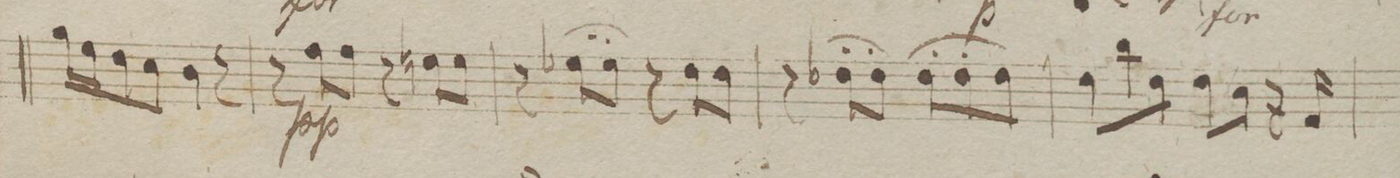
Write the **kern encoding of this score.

**kern	**dynam
*I"Violio 1mo	*
*clefG2	*
*k[b-e-]	*
*M6/8	*
16gg\LL	.
16ee-\J	.
8dd\	.
8cc\J	.
4b-\	.
8r	.
=59	=59
8r	.
8ff\L	pp
8ff\J	.
8r	.
8een\L	.
8ee\J	.
=60	=60
8r	.
(8ee-X\'L	.
8ee-\'J)	.
8r	.
8dd\L	.
8dd\J	.
=61	=61
8r	.
(8dd-X\'L	.
8dd-\'J)	.
(8dd-\'L	.
8dd-\'	.
8dd-\J)	.
=62	=62
8dd\L	.
8bb-\	.
8dd\J	.
8dd\L	.
8cc\J	.
16r	.
16f/	.
=63	=63
*-	*-
